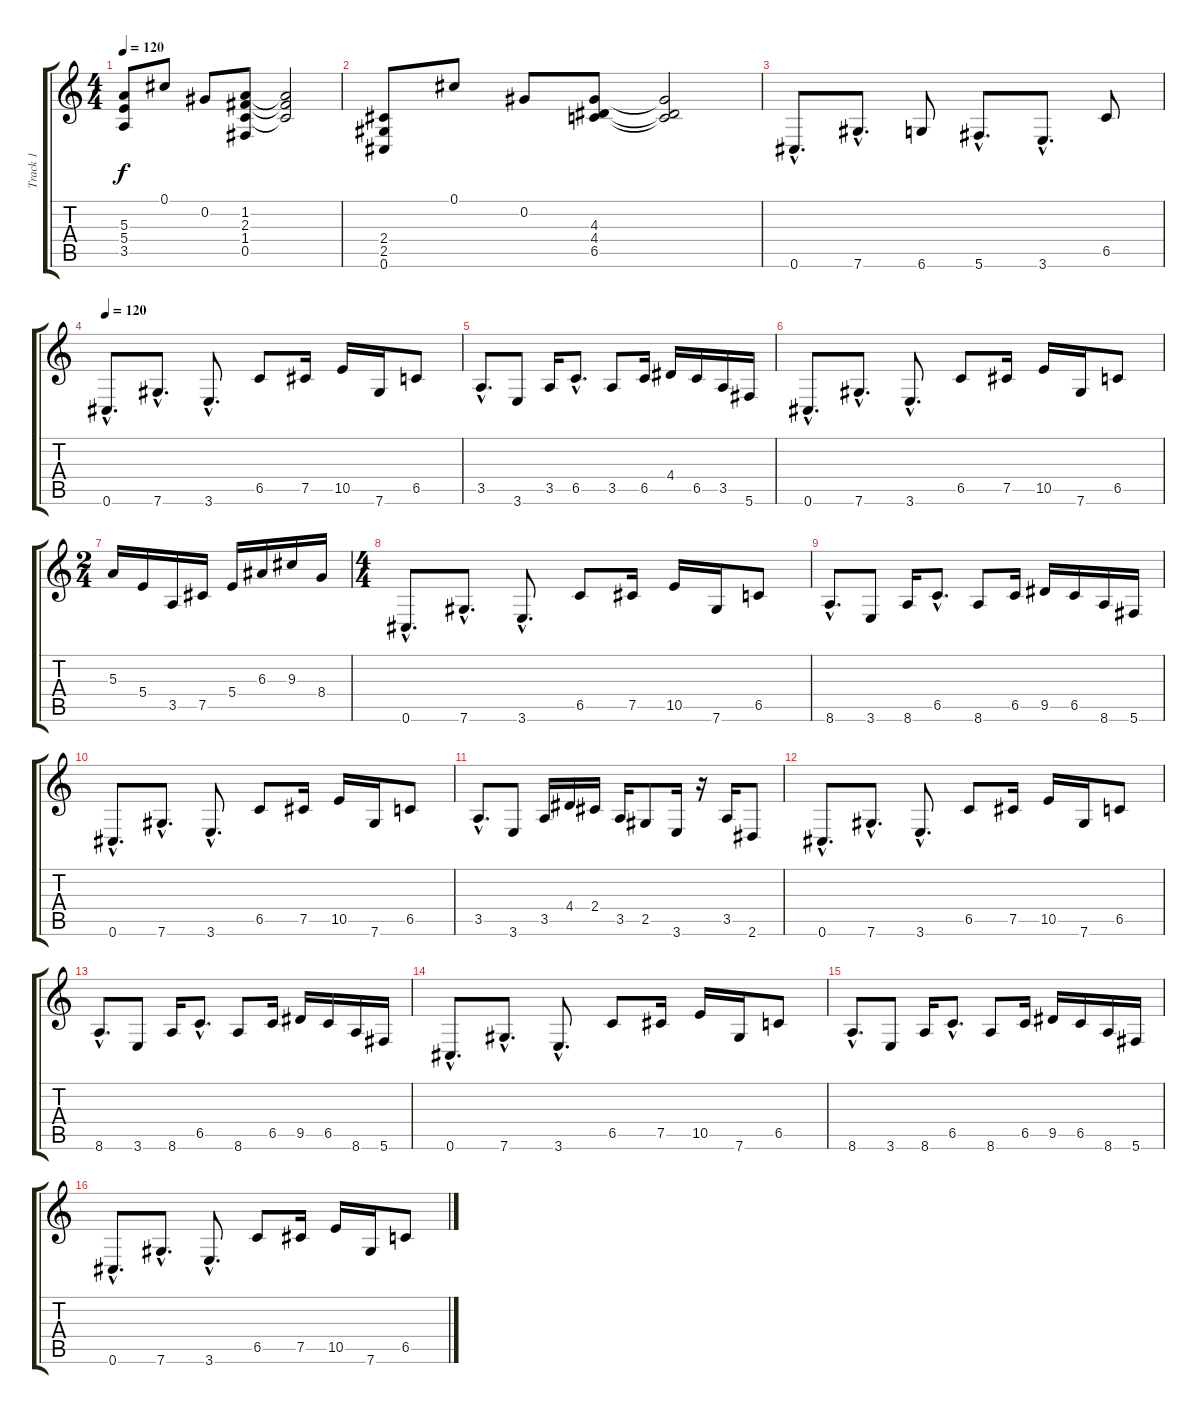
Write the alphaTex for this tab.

\track ("Track 1" "Track 1") {instrument distortionguitar}
\staff {score tabs}
\tuning (Db4 Ab3 E3 B2 Gb2 Db2) {hide}
\ts (4 4)
\tempo 120
\clef g2
\ks c
(5.3 5.4 3.5).8{dy f} 0.1.8 0.2.8 (1.2 2.3 1.4 0.5).8 (1.2{t} 2.3{t} 1.4{t}).2 |
(2.4 2.5 0.6).8 0.1.8 0.2.8 (4.3 4.4 6.5).8 (4.3{t} 4.4{t} 6.5{t}).2 |
0.6{hac}.8{d} 7.6{hac}.8{d} 6.6.8 5.6{hac}.8{d} 3.6{hac}.8{d} 6.5.8 |
\tempo 120
0.6{hac}.8{d} 7.6{hac}.8{d} 3.6{hac}.8{d} 6.5.8 7.5.16 10.5.16 7.6.16 6.5.8 |
3.5{hac}.8{d} 3.6.8 3.5.16 6.5{hac}.8{d} 3.5.8 6.5.16 4.4.16 6.5.16 3.5.16 5.6.16 |
0.6{hac}.8{d} 7.6{hac}.8{d} 3.6{hac}.8{d} 6.5.8 7.5.16 10.5.16 7.6.16 6.5.8 |
\ts (2 4)
5.3.16 5.4.16 3.5.16 7.5.16 5.4.16 6.3.16 9.3.16 8.4.16 |
\ts (4 4)
0.6{hac}.8{d} 7.6{hac}.8{d} 3.6{hac}.8{d} 6.5.8 7.5.16 10.5.16 7.6.16 6.5.8 |
8.6{hac}.8{d} 3.6.8 8.6.16 6.5{hac}.8{d} 8.6.8 6.5.16 9.5.16 6.5.16 8.6.16 5.6.16 |
0.6{hac}.8{d} 7.6{hac}.8{d} 3.6{hac}.8{d} 6.5.8 7.5.16 10.5.16 7.6.16 6.5.8 |
3.5{hac}.8{d} 3.6.8 3.5.16 4.4.16 2.4.16 3.5.16 2.5.8 3.6.16 r.16 3.5.16 2.6.8 |
0.6{hac}.8{d} 7.6{hac}.8{d} 3.6{hac}.8{d} 6.5.8 7.5.16 10.5.16 7.6.16 6.5.8 |
8.6{hac}.8{d} 3.6.8 8.6.16 6.5{hac}.8{d} 8.6.8 6.5.16 9.5.16 6.5.16 8.6.16 5.6.16 |
0.6{hac}.8{d} 7.6{hac}.8{d} 3.6{hac}.8{d} 6.5.8 7.5.16 10.5.16 7.6.16 6.5.8 |
8.6{hac}.8{d} 3.6.8 8.6.16 6.5{hac}.8{d} 8.6.8 6.5.16 9.5.16 6.5.16 8.6.16 5.6.16 |
0.6{hac}.8{d} 7.6{hac}.8{d} 3.6{hac}.8{d} 6.5.8 7.5.16 10.5.16 7.6.16 6.5.8
